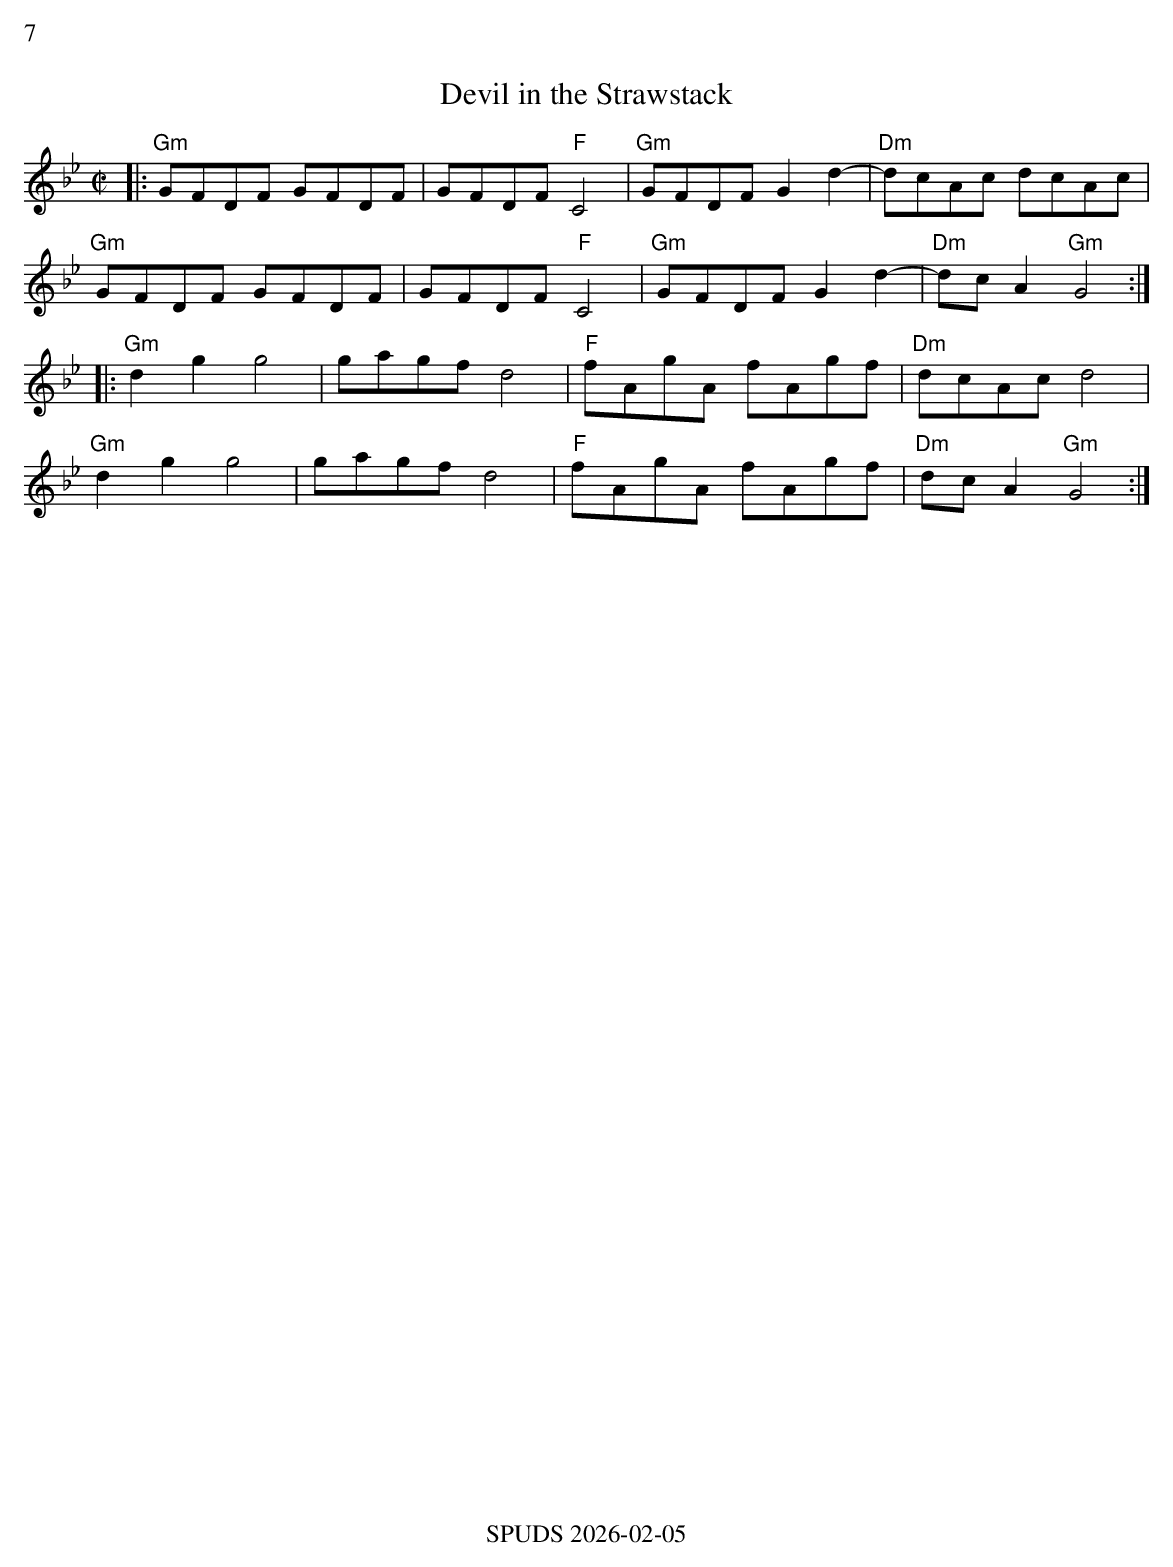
X:1
%%text 7
T:Devil in the Strawstack
M:C|
L:1/8
K:Gm
|:"Gm"GFDF GFDF|GFDF "F"C4|"Gm"GFDF G2 d2-|"Dm"dcAc dcAc|
"Gm"GFDF GFDF|GFDF "F"C4|"Gm"GFDF G2 d2-|"Dm"dcA2 "Gm"G4:|
|:"Gm"d2g2g4|gagf d4|"F"fAgA fAgf|"Dm"dcAc d4|
"Gm"d2g2g4|gagf d4|"F"fAgA fAgf|"Dm"dcA2 "Gm"G4:|
